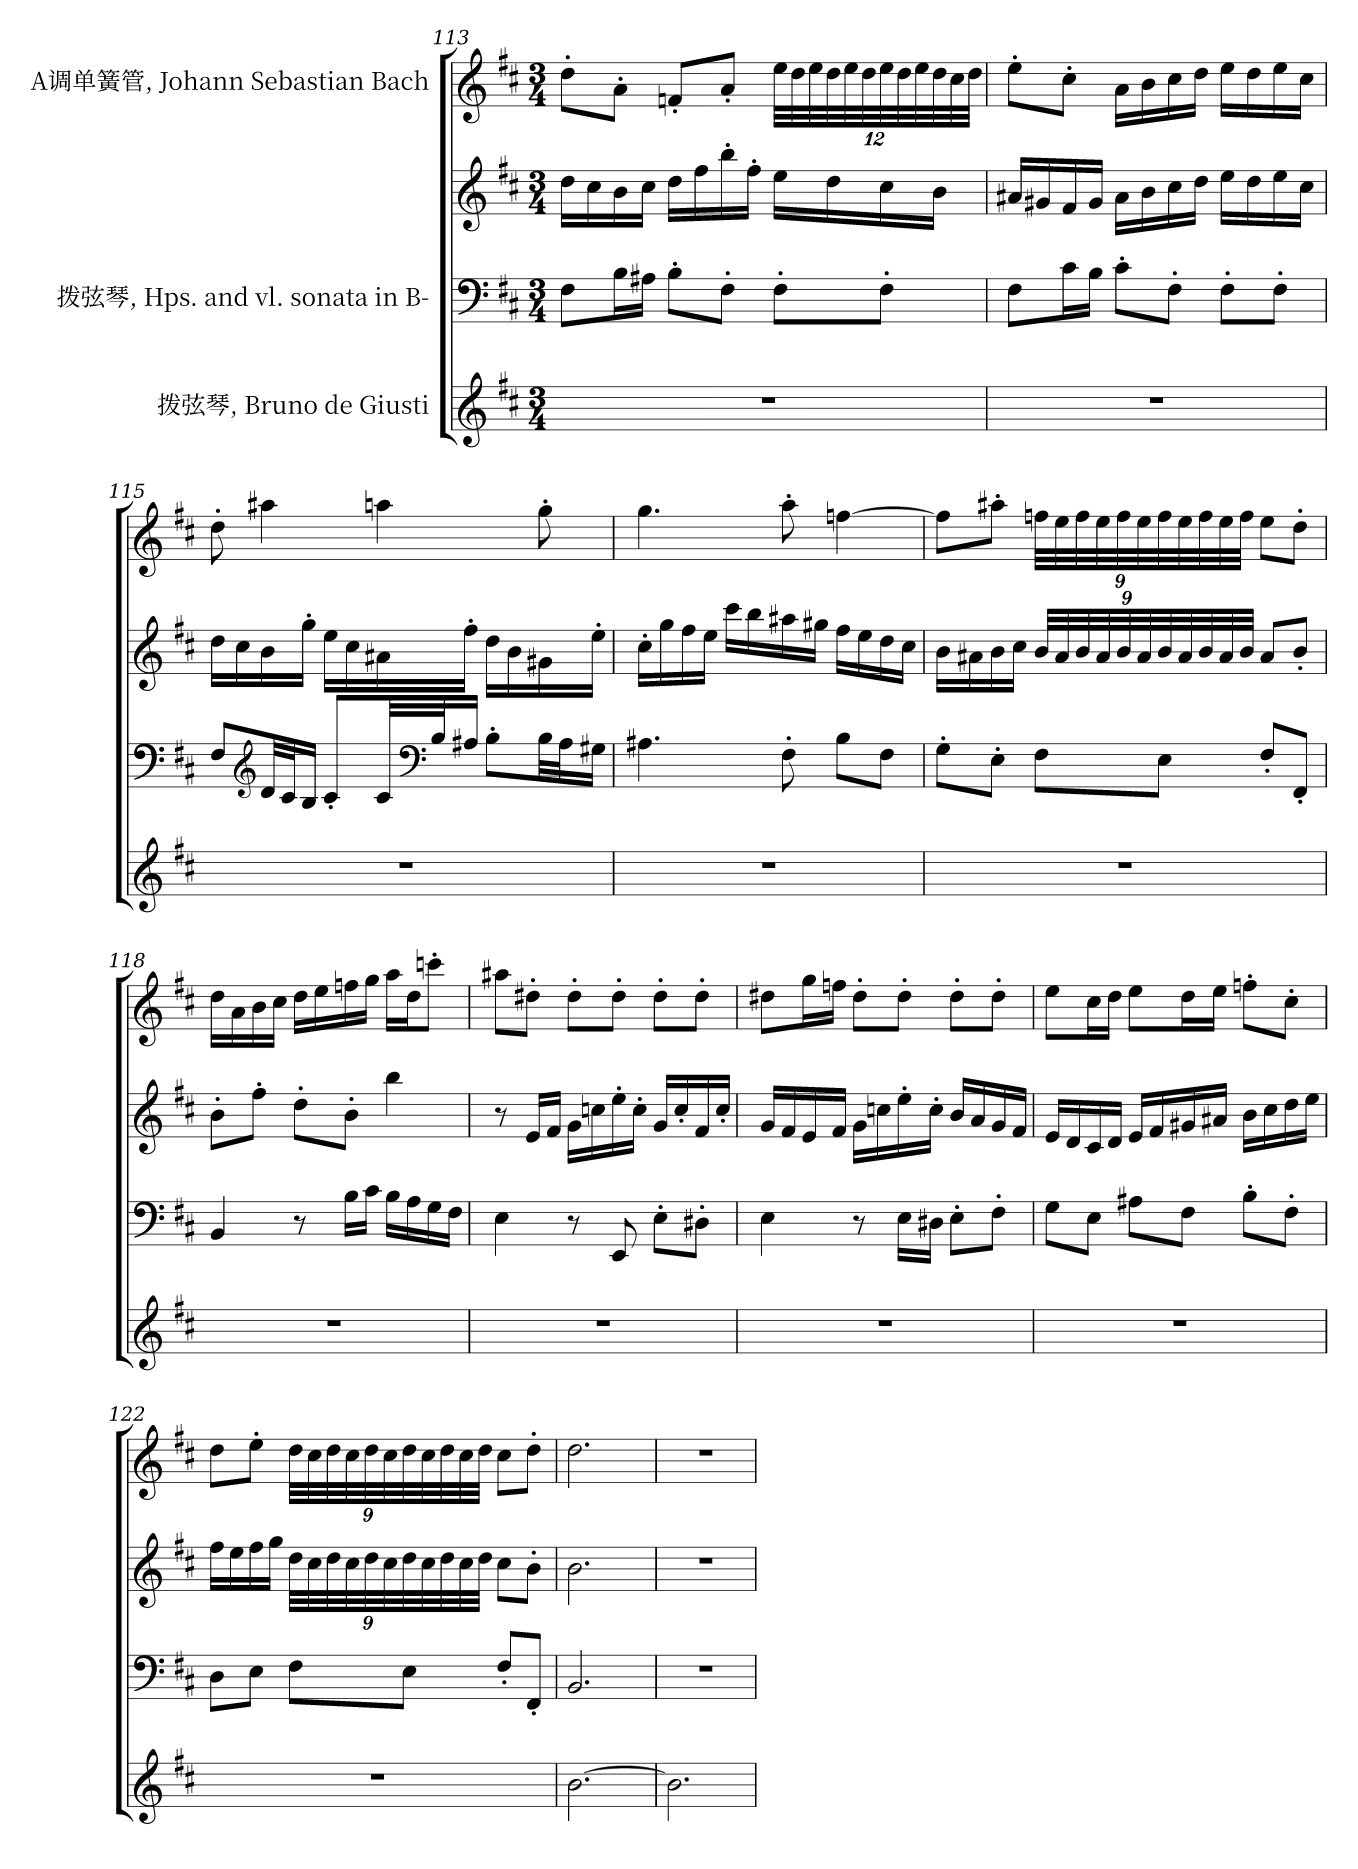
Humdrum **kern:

**kern	**kern	**kern	**kern
*part3	*part2	*part2	*part1
*staff4	*staff3	*staff2	*staff1
*I"拨弦琴, Bruno de Giusti	*I"拨弦琴, Hps. and vl. sonata in B-	*	*I"A调单簧管, Johann Sebastian Bach
!!LO:LB:g=z
*clefG2	*clefF4	*clefG2	*clefG2
*	*	*	*ITrd2c3
*k[f#c#]	*k[f#c#]	*k[f#c#]	*k[f#c#g#d#a#]
*M3/4	*M3/4	*M3/4	*M3/4
=113	=113	=113	=113
2.r	8F#\L	16dd\LL	8b'\L
.	.	16cc#\	.
.	16B\L	16b\	8f#'\J
.	16A#X\JJ	16cc#\JJ	.
.	8B'\L	16dd\LL	8dn'/L
.	.	16ff#\	.
.	8F#'\J	16bb'\	8f#'/J
.	.	16ff#'\JJ	.
*	*	*	*Xbrackettup
.	8F#'\L	16ee\LL	48cc#\LLL
.	.	.	48b\
.	.	.	48cc#\
.	.	16dd\	48b\
.	.	.	48cc#\
.	.	.	48b\
.	8F#'\J	16cc#\	48cc#\
.	.	.	48b\
.	.	.	48cc#\
.	.	16b\JJ	48b\
.	.	.	48a#\
.	.	.	48b\JJJ
=114	=114	=114	=114
2.r	8F#\L	16a#X/LL	8cc#'\L
.	.	16g#X/	.
.	16c#\L	16f#/	8a#'\J
.	16B\JJ	16g#/JJ	.
.	8c#'\L	16a#\LL	16f#\LL
.	.	16b\	16g#\
.	8F#'\J	16cc#\	16a#\
.	.	16dd\JJ	16b\JJ
.	8F#'\L	16ee\LL	16cc#\LL
.	.	16dd\	16b\
.	8F#'\J	16ee\	16cc#\
.	.	16cc#\JJ	16a#\JJ
!!LO:LB:g=z
=115	=115	=115	=115
2.r	8F#/L	16dd\LL	8b'\
.	.	16cc#\	.
*	*clefG2	*	*
.	32d/LL	16b\	4ff##X\
.	32c#/J	.	.
.	16B/JJ	16gg'\JJ	.
.	8c#'/L	16ee\LL	.
.	.	16cc#\	.
.	32c#/LL	16a#X\	4ff#X\
*	*clefF4	*	*
.	32B/J	.	.
.	16A#X/JJ	16ff#'\JJ	.
.	8B'\L	16dd\LL	.
.	.	16b\	.
.	32B\LL	16g#X\	8ee'\
.	32A#\J	.	.
.	16G#X\JJ	16ee'\JJ	.
=116	=116	=116	=116
2.r	4.A#X\	16cc#'\LL	4.ee\
.	.	16gg\	.
.	.	16ff#\	.
.	.	16ee\JJ	.
.	.	16ccc#\LL	.
.	.	16bb\	.
.	8F#'\	16aa#X\	8ff#'\
.	.	16gg#X\JJ	.
.	8B\L	16ff#\LL	[4ddn\
.	.	16ee\	.
.	8F#\J	16dd\	.
.	.	16cc#\JJ	.
!!LO:PB:g=z
=117	=117	=117	=117
2.r	8G'\L	16b\LL	8dd\L]
.	.	16a#X\	.
.	8E'\J	16b\	8ff##X'\J
.	.	16cc#\JJ	.
*	*	*Xbrackettup	*
.	8F#\L	48b/LLL	48ddn\LLL
.	.	48a#/	48cc#\
.	.	48b/	48dd\
.	.	48a#/	48cc#\
.	.	48b/	48dd\
.	.	48a#/	48cc#\
.	8E\J	48b/	48dd\
.	.	48a#/	48cc#\
.	.	48b/	48dd\
.	.	32a#/	32cc#\
.	.	32b/JJJ	32dd\JJJ
.	8F#'/L	8a#/L	8cc#\L
.	8FF#'/J	8b'/J	8b'\J
=118	=118	=118	=118
*	*	*	*MM65
2.r	4BB/	8b'\L	16b\LL
*	*	*	*MM66
.	.	.	16f#\
.	.	8ff#'\J	16g#\
*	*	*	*MM103
.	.	.	16a#\JJ
*	*	*	*MM103
.	8r	8dd'\L	16b\LL
.	.	.	16cc#\
.	16B\LL	8b'\J	16ddn\
.	16c#\JJ	.	16ee\JJ
.	16B\LL	4bb\	16ff#\LL
.	16A\	.	16b\J
.	16G\	.	8aan'\J
.	16F#\JJ	.	.
!!LO:LB:g=z
=119	=119	=119	=119
2.r	4E\	8r	8ff##X\L
.	.	16e/LL	8b#X'\J
.	.	16f#/JJ	.
.	8r	16g\LL	8b#'\L
.	.	16ccn\	.
.	8EE/	16ee'\	8b#'\J
.	.	16cc'\JJ	.
.	8E'\L	16g/LL	8b#'\L
.	.	16cc'/	.
.	8D#X'\J	16f#/	8b#'\J
.	.	16cc'/JJ	.
=120	=120	=120	=120
2.r	4E\	16g/LL	8b#X\L
.	.	16f#/	.
.	.	16e/	16ee\L
.	.	16f#/JJ	16ddn\JJ
.	8r	16g\LL	8b#'\L
.	.	16ccn\	.
.	16E\LL	16ee'\	8b#'\J
.	16D#X\JJ	16cc'\JJ	.
.	8E'\L	16b/LL	8b#'\L
.	.	16a/	.
.	8F#'\J	16g/	8b#'\J
.	.	16f#/JJ	.
=121	=121	=121	=121
*	*	*	*MM103
2.r	8G\L	16e/LL	8cc#\L
.	.	16d/	.
*	*	*	*MM96
.	8E\J	16c#/	16a#\L
.	.	16d/JJ	16b\JJ
.	8A#X\L	16e/LL	8cc#\L
.	.	16f#/	.
*	*	*	*MM95
.	8F#\J	16g#X/	16b\L
*	*	*	*MM93
.	.	16a#X/JJ	16cc#\JJ
*	*	*	*MM91
.	8B'\L	16b\LL	8ddn'\L
.	.	16cc#\	.
*	*	*	*MM87
.	8F#'\J	16dd\	8a#'\J
.	.	16ee\JJ	.
!!LO:LB:g=z
=122	=122	=122	=122
*	*	*	*MM54
2.r	8D\L	16ff#\LL	8b\L
.	.	16ee\	.
*	*	*	*MM79
.	8E\J	16ff#\	8cc#'\J
.	.	16gg\JJ	.
*	*	*	*MM75
.	8F#\L	48dd\LLL	48b\LLL
.	.	48cc#\	48a#\
.	.	48dd\	48b\
.	.	48cc#\	48a#\
.	.	48dd\	48b\
*	*	*	*MM69
.	.	48cc#\	48a#\
.	8E\J	48dd\	48b\
.	.	48cc#\	48a#\
.	.	48dd\	48b\
.	.	32cc#\	32a#\
.	.	32dd\JJJ	32b\JJJ
.	8F#'/L	8cc#\L	8a#\L
*	*	*	*MM40
.	8FF#'/J	8b'\J	8b'\J
=123	=123	=123	=123
*	*	*	*MM80
[2.b\	2.BB/	2.b\	2.b\
=124	=124	=124	=124
2.b\]	2.r	2.r	2.r
=	=	=	=
*-	*-	*-	*-
